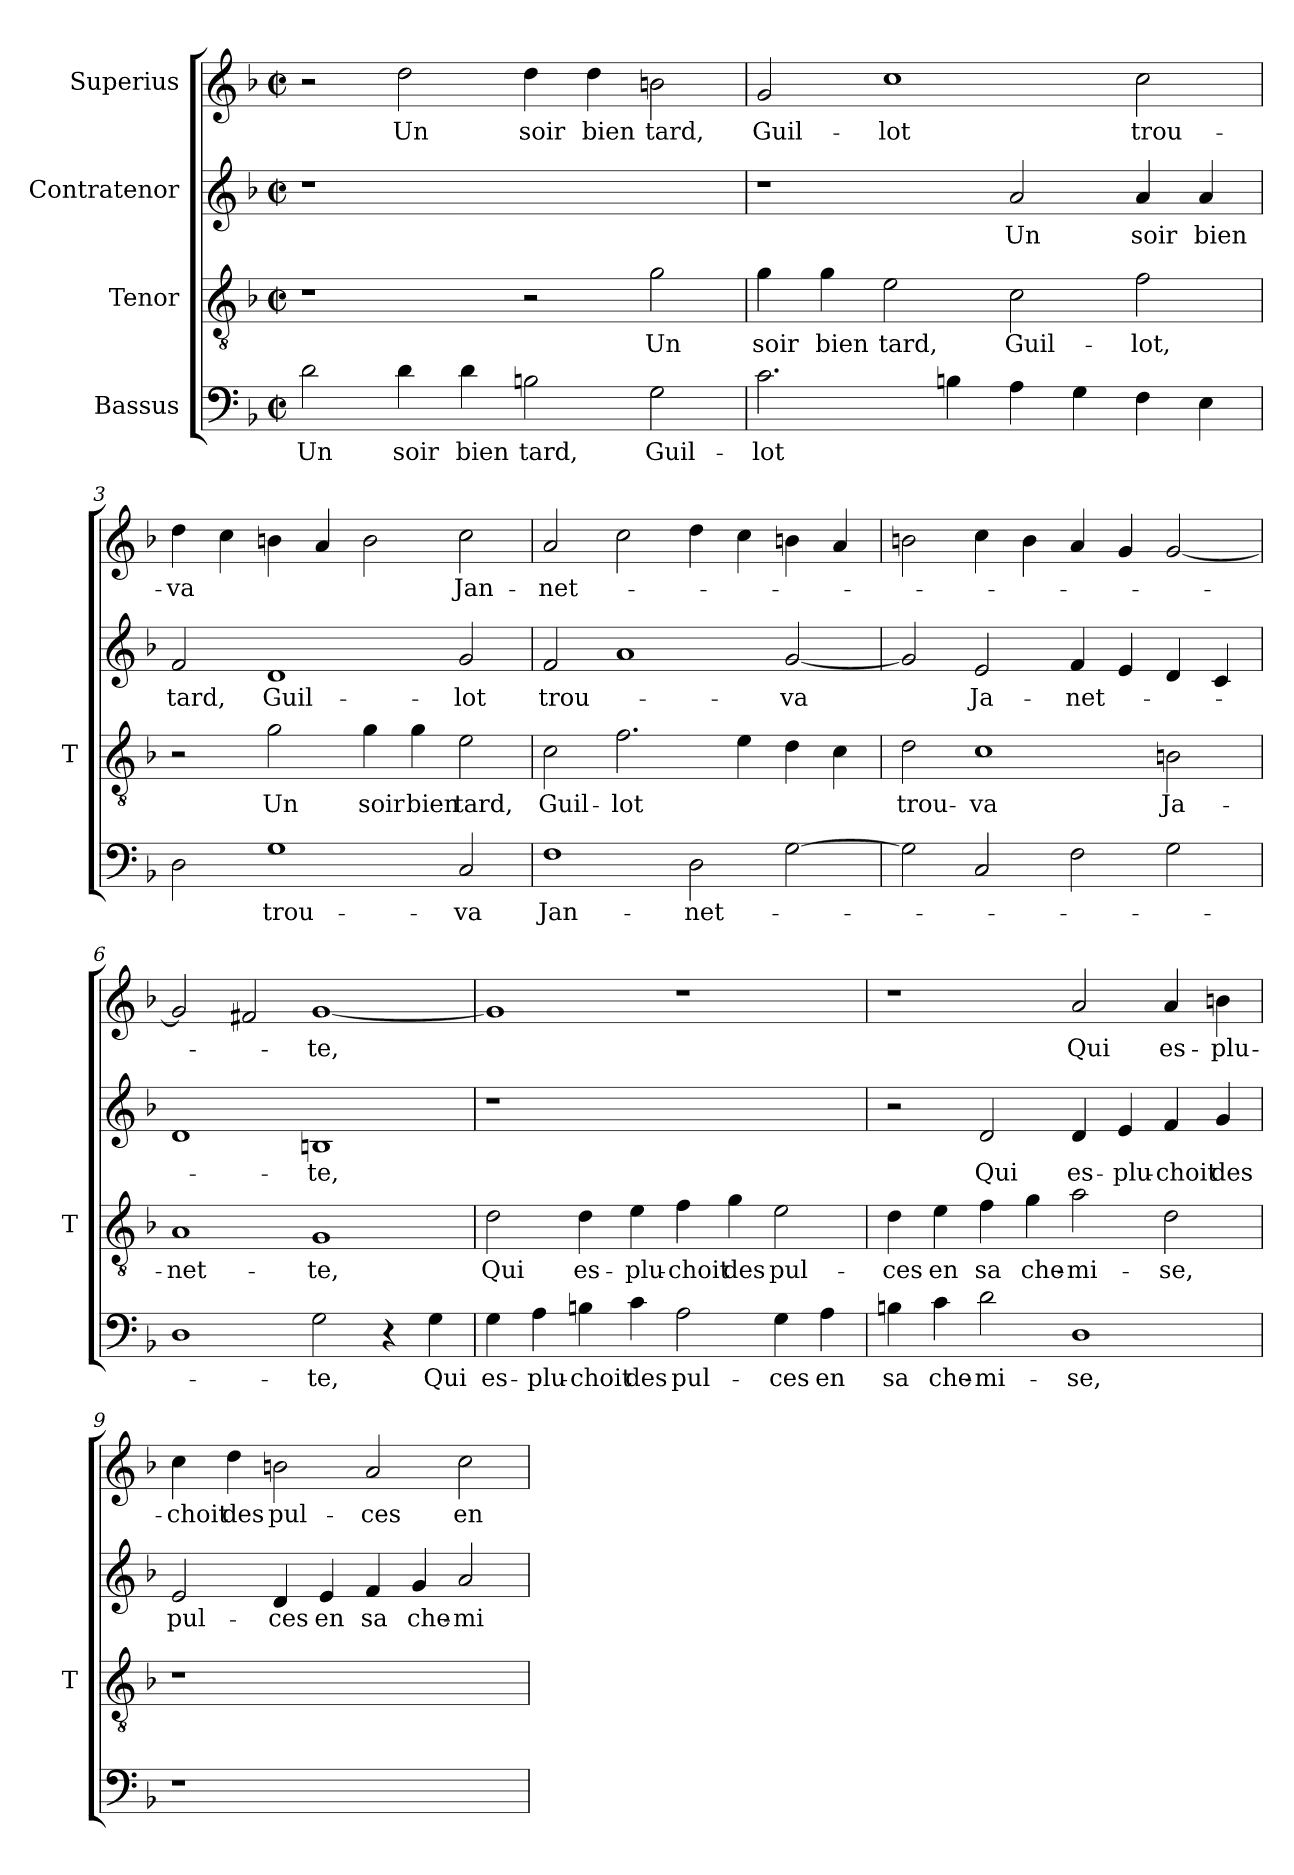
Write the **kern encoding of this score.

**kern	**text	**kern	**text	**kern	**text	**kern	**text
*part4	*part4	*part3	*part3	*part2	*part2	*part1	*part1
*staff4	*staff4	*staff3	*staff3	*staff2	*staff2	*staff1	*staff1
*I"Bassus	*	*I"Tenor	*	*I"Contratenor	*	*I"Superius	*
*	*	*I'T	*	*	*	*	*
*clefF4	*	*clefGv2	*	*clefG2	*	*clefG2	*
*k[b-]	*	*k[b-]	*	*k[b-]	*	*k[b-]	*
*F:	*	*F:	*	*F:	*	*F:	*
*M2/2	*	*M2/2	*	*M2/2	*	*M2/2	*
*met(c|)	*	*met(c|)	*	*met(c|)	*	*met(c|)	*
=1	=1	=1	=1	=1	=1	=1	=1
2d	-Un	1r	.	1r	.	2r	.
4d	-soir	.	.	.	.	2dd	-Un
4d	-bien	.	.	.	.	.	.
2B	-tard,	2r	.	1ryy	.	4dd	-soir
.	.	.	.	.	.	4dd	-bien
2G	Guil-	2g	-Un	.	.	2b	-tard,
=2	=2	=2	=2	=2	=2	=2	=2
2.c	-lot	4g	-soir	1r	.	2g	Guil-
.	.	4g	-bien	.	.	.	.
.	.	2e	-tard,	.	.	1cc	-lot
4B	.	.	.	.	.	.	.
4A	.	2c	Guil-	2a	-Un	.	.
4G	.	.	.	.	.	.	.
4F	.	2f	-lot,	4a	-soir	2cc	trou-
4E	.	.	.	4a	-bien	.	.
=3	=3	=3	=3	=3	=3	=3	=3
2D	.	2r	.	2f	-tard,	4dd	-va
.	.	.	.	.	.	4cc	.
1G	trou-	2g	-Un	1d	Guil-	4b	.
.	.	.	.	.	.	4a	.
.	.	4g	-soir	.	.	2b	.
.	.	4g	-bien	.	.	.	.
2C	-va	2e	-tard,	2g	-lot	2cc	Jan-
=4	=4	=4	=4	=4	=4	=4	=4
1F	Jan-	2c	Guil-	2f	trou-	2a	net-
.	.	2.f	-lot	1a	.	2cc	.
2D	net-	.	.	.	.	4dd	.
.	.	4e	.	.	.	4cc	.
[2G	.	4d	.	[2g	-va	4b	.
.	.	4c	.	.	.	4a	.
=5	=5	=5	=5	=5	=5	=5	=5
2G]	.	2d	trou-	2g]	.	2b	.
2C	.	1c	-va	2e	Ja-	4cc	.
.	.	.	.	.	.	4b	.
2F	.	.	.	4f	net-	4a	.
.	.	.	.	4e	.	4g	.
2G	.	2B	Ja-	4d	.	[2g	.
.	.	.	.	4c	.	.	.
!!LO:PB:g=z
=6	=6	=6	=6	=6	=6	=6	=6
1D	.	1A	net-	1d	.	2g]	.
.	.	.	.	.	.	2f#X	.
2G	-te,	1G	-te,	1B	-te,	[1g	-te,
4r	.	.	.	.	.	.	.
4G	-Qui	.	.	.	.	.	.
=7	=7	=7	=7	=7	=7	=7	=7
4G	es-	2d	-Qui	1r	.	1g]	.
4A	plu-	.	.	.	.	.	.
4B	-choit	4d	es-	.	.	.	.
4c	-des	4e	plu-	.	.	.	.
2A	pul-	4f	-choit	1ryy	.	1r	.
.	.	4g	-des	.	.	.	.
4G	-ces	2e	pul-	.	.	.	.
4A	-en	.	.	.	.	.	.
=8	=8	=8	=8	=8	=8	=8	=8
4B	-sa	4d	-ces	2r	.	1r	.
4c	che-	4e	-en	.	.	.	.
2d	mi-	4f	-sa	2d	-Qui	.	.
.	.	4g	che-	.	.	.	.
1D	-se,	2a	mi-	4d	es-	2a	-Qui
.	.	.	.	4e	plu-	.	.
.	.	2d	-se,	4f	-choit	4a	es-
.	.	.	.	4g	-des	4b	plu-
!!LO:LB:g=z
=9	=9	=9	=9	=9	=9	=9	=9
1r	.	1r	.	2e	pul-	4cc	-choit
.	.	.	.	.	.	4dd	-des
.	.	.	.	4d	-ces	2b	pul-
.	.	.	.	4e	-en	.	.
1ryy	.	1ryy	.	4f	-sa	2a	-ces
.	.	.	.	4g	che-	.	.
.	.	.	.	2a	mi-	2cc	-en
=	=	=	=	=	=	=	=
*-	*-	*-	*-	*-	*-	*-	*-
